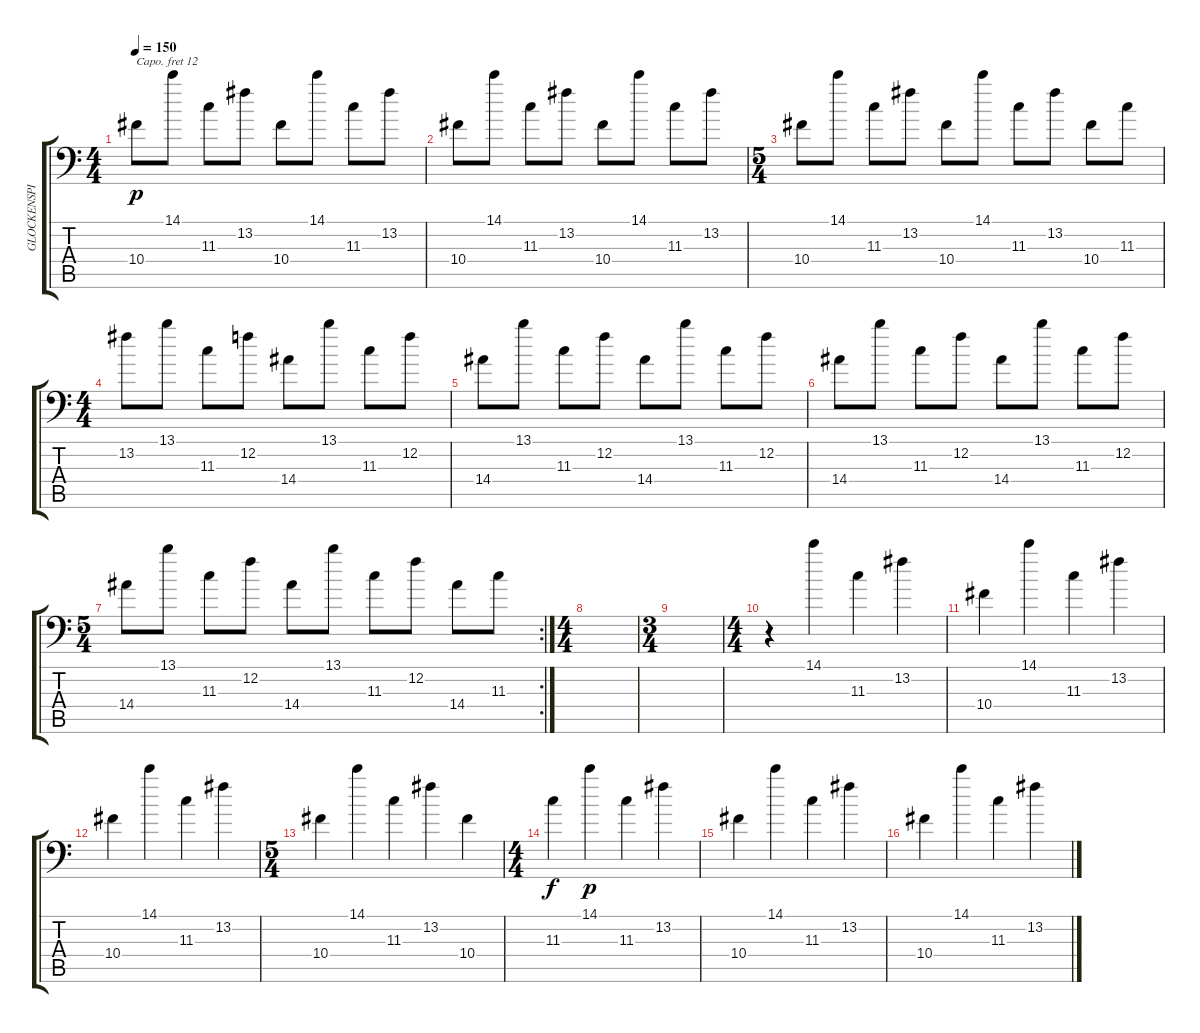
\track ("GLOCKENSPIEL" "GLOCKENSPI") {instrument glockenspiel}
\staff {score tabs}
\capo 12
\tuning (Bb3 F3 Db3 Ab2 Eb2 Ab1) {hide}
\ts (4 4)
\tempo 150
\clef f4
\ks c
10.4.8{dy p} 14.1.8 11.3.8 13.2.8 10.4.8 14.1.8 11.3.8 13.2.8 |
10.4.8 14.1.8 11.3.8 13.2.8 10.4.8 14.1.8 11.3.8 13.2.8 |
\ts (5 4)
10.4.8 14.1.8 11.3.8 13.2.8 10.4.8 14.1.8 11.3.8 13.2.8 10.4.8 11.3.8 |
\ts (4 4)
13.2.8 13.1.8 11.3.8 12.2.8 14.4.8 13.1.8 11.3.8 12.2.8 |
14.4.8 13.1.8 11.3.8 12.2.8 14.4.8 13.1.8 11.3.8 12.2.8 |
14.4.8 13.1.8 11.3.8 12.2.8 14.4.8 13.1.8 11.3.8 12.2.8 |
\rc 2
\ts (5 4)
14.4.8 13.1.8 11.3.8 12.2.8 14.4.8 13.1.8 11.3.8 12.2.8 14.4.8 11.3.8 |
\ts (4 4)
|
\ts (3 4)
|
\ts (4 4)
r.4 14.1.4 11.3.4 13.2.4 |
10.4.4 14.1.4 11.3.4 13.2.4 |
10.4.4 14.1.4 11.3.4 13.2.4 |
\ts (5 4)
10.4.4 14.1.4 11.3.4 13.2.4 10.4.4 |
\ts (4 4)
11.3.4{dy f} 14.1.4{dy p} 11.3.4 13.2.4 |
10.4.4 14.1.4 11.3.4 13.2.4 |
10.4.4 14.1.4 11.3.4 13.2.4
